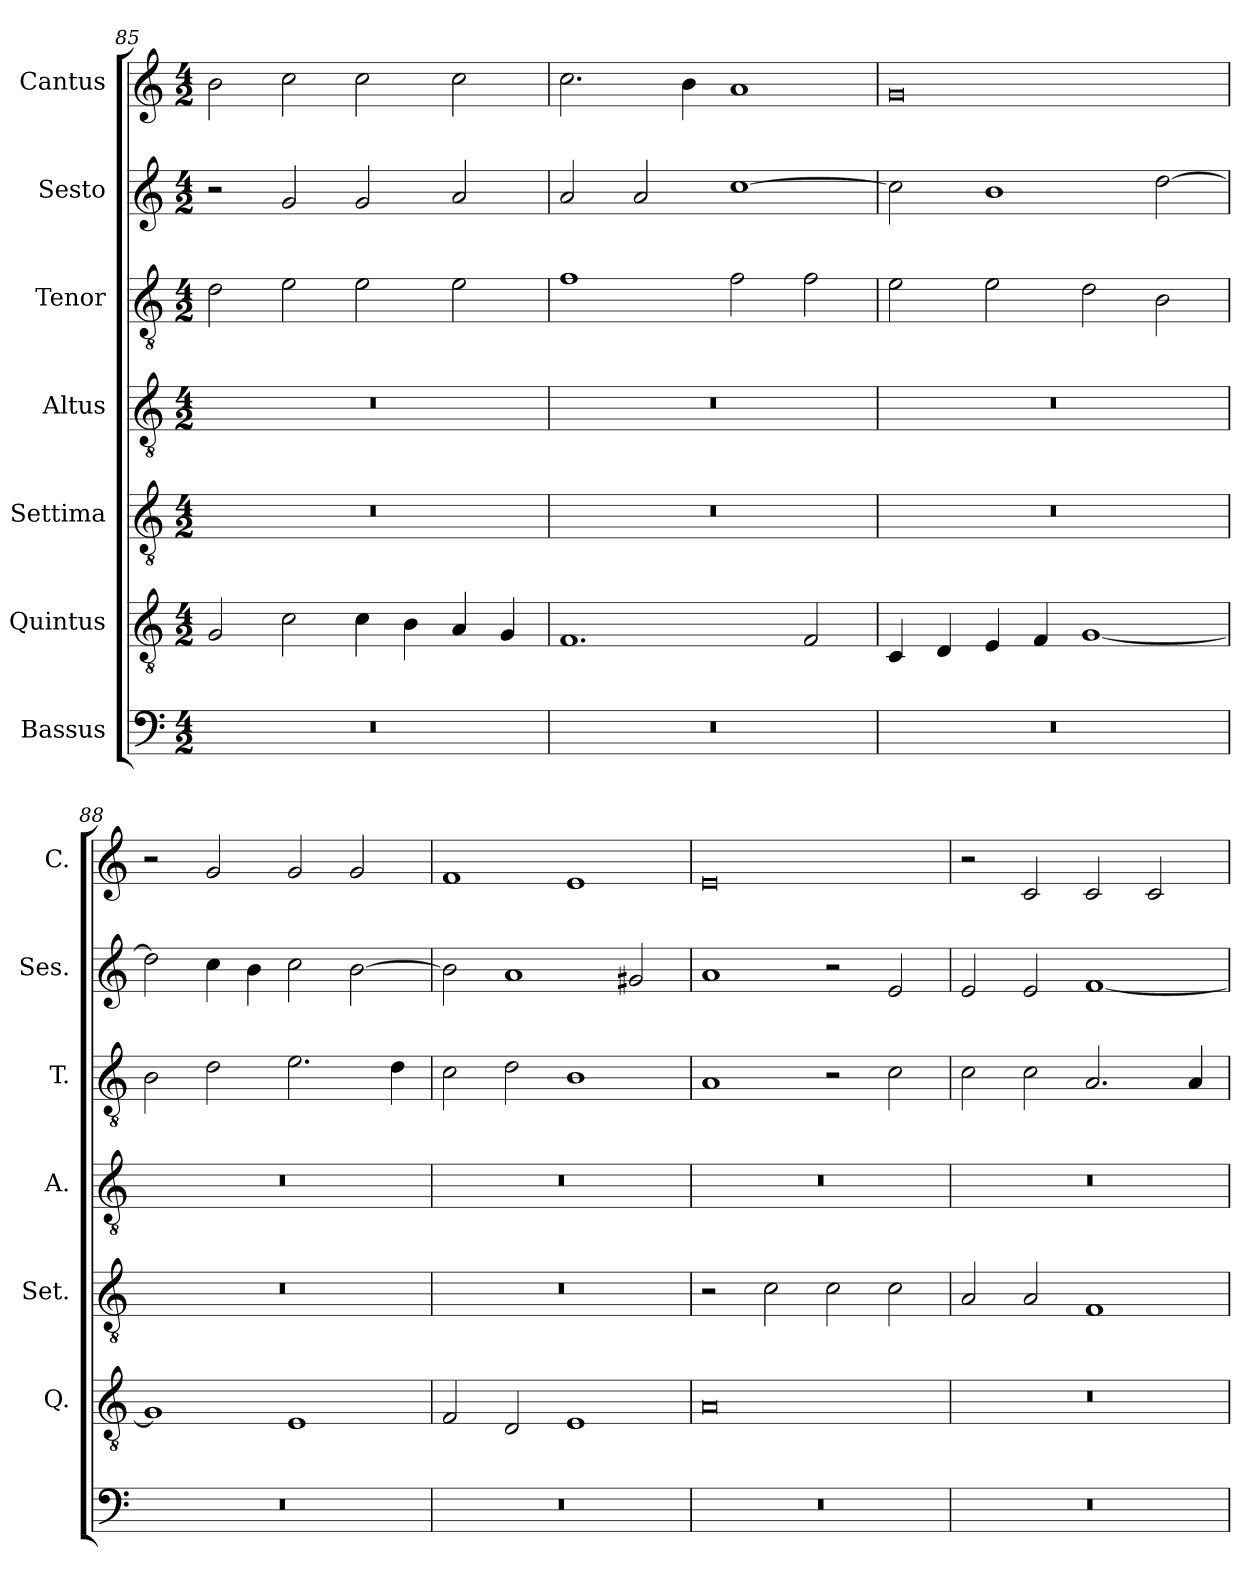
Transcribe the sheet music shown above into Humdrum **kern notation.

**kern	**kern	**kern	**kern	**kern	**kern	**kern
*part7	*part6	*part5	*part4	*part3	*part2	*part1
*staff7	*staff6	*staff5	*staff4	*staff3	*staff2	*staff1
*I"Bassus	*I"Quintus	*I"Settima	*I"Altus	*I"Tenor	*I"Sesto	*I"Cantus
*	*I'Q.	*I'Set.	*I'A.	*I'T.	*I'Ses.	*I'C.
*clefF4	*clefGv2	*clefGv2	*clefGv2	*clefGv2	*clefG2	*clefG2
*k[]	*k[]	*k[]	*k[]	*k[]	*k[]	*k[]
*M4/2	*M4/2	*M4/2	*M4/2	*M4/2	*M4/2	*M4/2
=85	=85	=85	=85	=85	=85	=85
0r	2G/	0r	0r	2d\	2r	2b\
.	2c\	.	.	2e\	2g/	2cc\
.	4c\	.	.	2e\	2g/	2cc\
.	4B\	.	.	.	.	.
.	4A/	.	.	2e\	2a/	2cc\
.	4G/	.	.	.	.	.
=86	=86	=86	=86	=86	=86	=86
0r	1.F	0r	0r	1f	2a/	2.cc\
.	.	.	.	.	2a/	.
.	.	.	.	.	.	4b\
.	.	.	.	2f\	[1cc	1a
.	2F/	.	.	2f\	.	.
=87	=87	=87	=87	=87	=87	=87
0r	4C/	0r	0r	2e\	2cc\]	0g
.	4D/	.	.	.	.	.
.	4E/	.	.	2e\	1b	.
.	4F/	.	.	.	.	.
.	[1G	.	.	2d\	.	.
.	.	.	.	2B\	[2dd\	.
=88	=88	=88	=88	=88	=88	=88
0r	1G]	0r	0r	2B\	2dd\]	2r
.	.	.	.	2d\	4cc\	2g/
.	.	.	.	.	4b\	.
.	1E	.	.	2.e\	2cc\	2g/
.	.	.	.	.	[2b\	2g/
.	.	.	.	4d\	.	.
=89	=89	=89	=89	=89	=89	=89
0r	2F/	0r	0r	2c\	2b\]	1f
.	2D/	.	.	2d\	1a	.
.	1E	.	.	1B	.	1e
.	.	.	.	.	2g#X/	.
!!LO:LB:g=z
=90	=90	=90	=90	=90	=90	=90
0r	0A	2r	0r	1A	1a	0e
.	.	2c\	.	.	.	.
.	.	2c\	.	2r	2r	.
.	.	2c\	.	2c\	2e/	.
=91	=91	=91	=91	=91	=91	=91
0r	0r	2A/	0r	2c\	2e/	2r
.	.	2A/	.	2c\	2e/	2c/
.	.	1F	.	2.A/	[1f	2c/
.	.	.	.	.	.	2c/
.	.	.	.	4A/	.	.
=	=	=	=	=	=	=
*-	*-	*-	*-	*-	*-	*-
